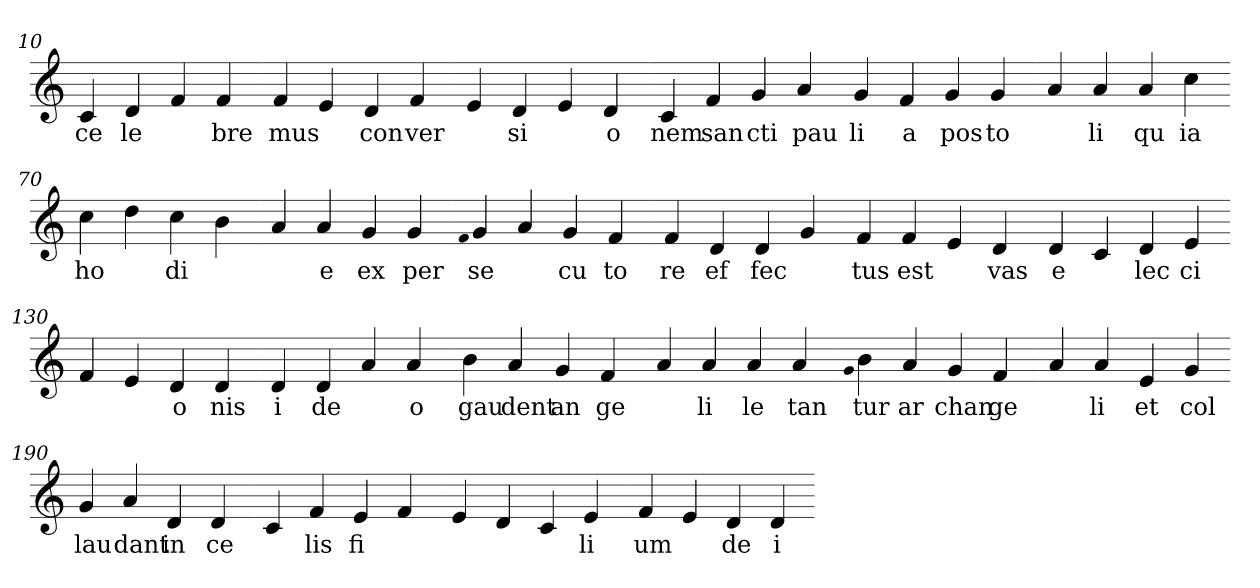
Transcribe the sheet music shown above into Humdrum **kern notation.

**kern	**text
*part1	*part1
*staff1	*staff1
*clefG2	*
=10.	=10.
4c	ce
4d	le
4f	.
4f	bre
=20.-	=20.-
4f	mus
4e	.
4d	con
4f	ver
=30.-	=30.-
4e	.
4d	si
4e	.
4d	o
=40.-	=40.-
4c	nem
4f	san
4g	cti
4a	pau
=50.-	=50.-
4g	li
4f	a
4g	pos
4g	to
=60.-	=60.-
4a	.
4a	li
4a	qu
4cc	ia
=70.-	=70.-
4cc	ho
4dd	.
4cc	di
4b	.
=80.-	=80.-
4a	.
4a	e
4g	ex
4g	per
=90.-	=90.-
qqf	.
4g	se
4a	.
4g	cu
4f	to
=100.-	=100.-
4f	re
4d	ef
4d	fec
4g	.
=110.-	=110.-
4f	tus
4f	est
4e	.
4d	vas
=120.-	=120.-
4d	e
4c	.
4d	lec
4e	ci
=130.-	=130.-
4f	.
4e	.
4d	o
4d	nis
=140.-	=140.-
4d	i
4d	de
4a	.
4a	o
=150.-	=150.-
4b	gau
4a	dent
4g	an
4f	ge
=160.-	=160.-
4a	.
4a	li
4a	le
4a	tan
=170.-	=170.-
qqg	.
4b	tur
4a	ar
4g	chan
4f	ge
=180.-	=180.-
4a	.
4a	li
4e	et
4g	col
=190.-	=190.-
4g	lau
4a	dant
4d	in
4d	ce
=200.-	=200.-
4c	.
4f	lis
4e	fi
4f	.
=210.-	=210.-
4e	.
4d	.
4c	.
4e	li
=220.-	=220.-
4f	um
4e	.
4d	de
4d	i
=-	=-
*-	*-
